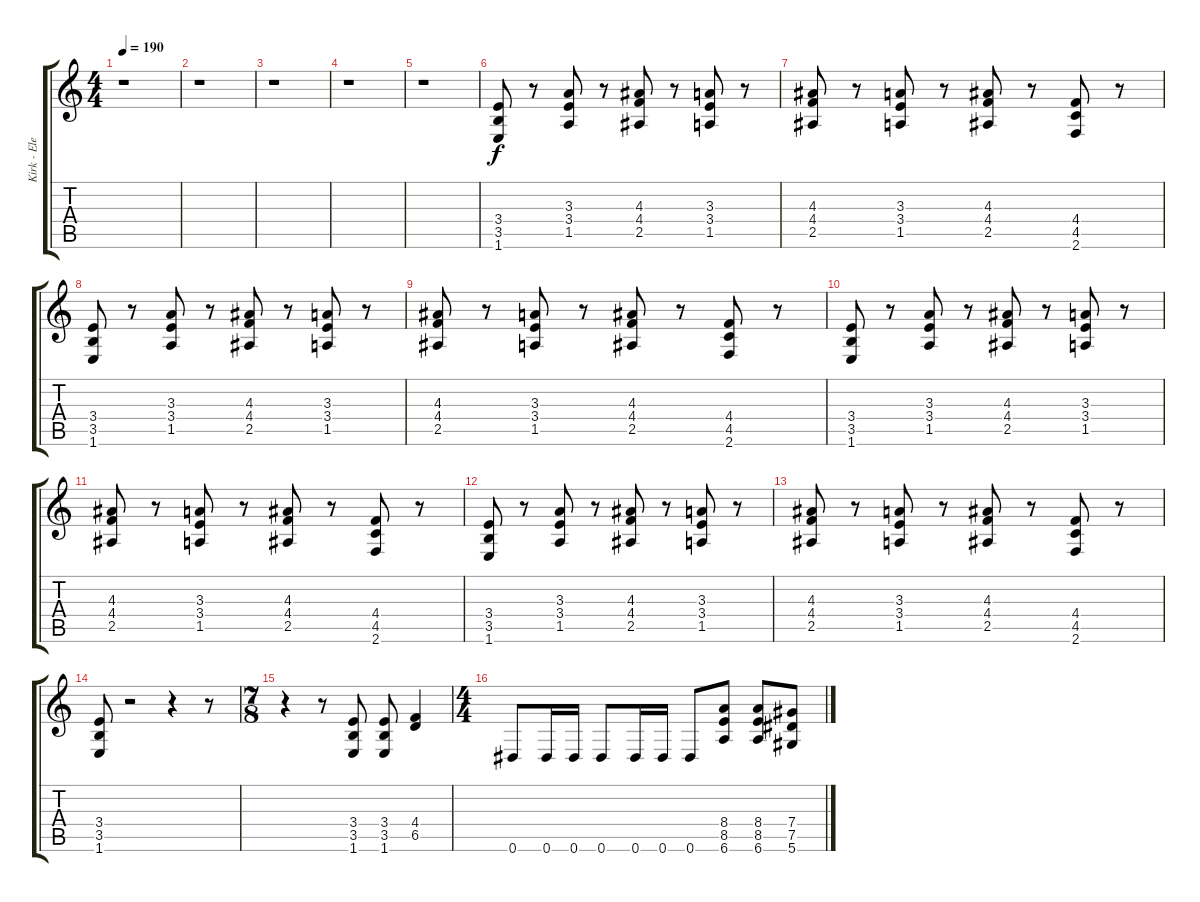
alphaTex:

\track ("Kirk - Electric" "Kirk - Ele") {instrument overdrivenguitar}
\staff {score tabs}
\tuning (Eb4 Bb3 Gb3 Db3 Ab2 Eb2) {hide}
\ts (4 4)
\tempo 190
\clef g2
\ks c
r.1{dy f} |
r.1 |
r.1 |
r.1 |
r.1 |
(3.4 3.5 1.6).8 r.8 (3.3 3.4 1.5).8 r.8 (4.3 4.4 2.5).8 r.8 (3.3 3.4 1.5).8 r.8 |
(4.3 4.4 2.5).8 r.8 (3.3 3.4 1.5).8 r.8 (4.3 4.4 2.5).8 r.8 (4.4 4.5 2.6).8 r.8 |
(3.4 3.5 1.6).8 r.8 (3.3 3.4 1.5).8 r.8 (4.3 4.4 2.5).8 r.8 (3.3 3.4 1.5).8 r.8 |
(4.3 4.4 2.5).8 r.8 (3.3 3.4 1.5).8 r.8 (4.3 4.4 2.5).8 r.8 (4.4 4.5 2.6).8 r.8 |
(3.4 3.5 1.6).8 r.8 (3.3 3.4 1.5).8 r.8 (4.3 4.4 2.5).8 r.8 (3.3 3.4 1.5).8 r.8 |
(4.3 4.4 2.5).8 r.8 (3.3 3.4 1.5).8 r.8 (4.3 4.4 2.5).8 r.8 (4.4 4.5 2.6).8 r.8 |
(3.4 3.5 1.6).8 r.8 (3.3 3.4 1.5).8 r.8 (4.3 4.4 2.5).8 r.8 (3.3 3.4 1.5).8 r.8 |
(4.3 4.4 2.5).8 r.8 (3.3 3.4 1.5).8 r.8 (4.3 4.4 2.5).8 r.8 (4.4 4.5 2.6).8 r.8 |
(3.4 3.5 1.6).8 r.2 r.4 r.8 |
\ts (7 8)
r.4 r.8 (3.4 3.5 1.6).8 (3.4 3.5 1.6).8 (4.4 6.5).4 |
\ts (4 4)
0.6.8 0.6.16 0.6.16 0.6.8 0.6.16 0.6.16 0.6.8 (8.4 8.5 6.6).8 (8.4 8.5 6.6).8 (7.4 7.5 5.6).8
